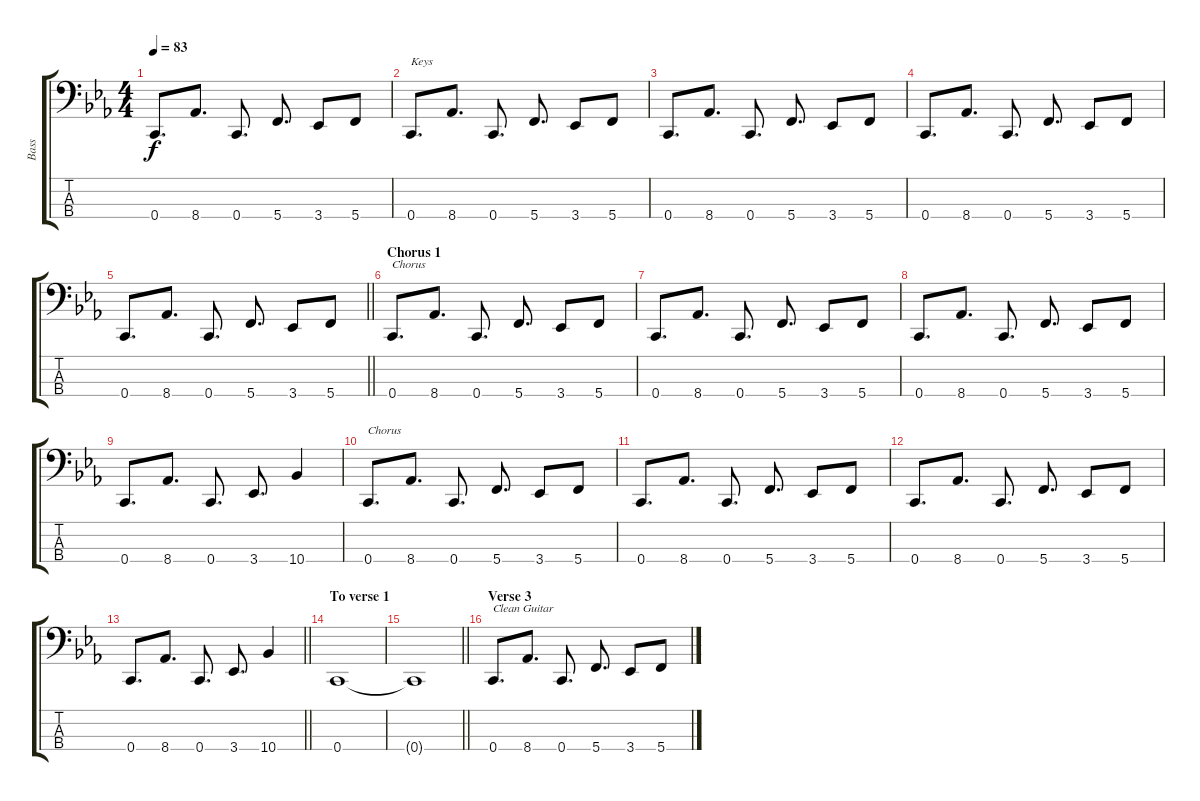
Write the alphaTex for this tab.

\track ("Bass" "Bass") {instrument acousticguitarsteel}
\staff {score tabs}
\tuning (F2 C2 G1 C1) {hide}
\ts (4 4)
\tempo 83
\clef f4
\ks cminor
0.4.8{d dy f} 8.4.8{d} 0.4.8{d} 5.4.8{d} 3.4.8 5.4.8 |
0.4.8{d txt "Keys"} 8.4.8{d} 0.4.8{d} 5.4.8{d} 3.4.8 5.4.8 |
0.4.8{d} 8.4.8{d} 0.4.8{d} 5.4.8{d} 3.4.8 5.4.8 |
0.4.8{d} 8.4.8{d} 0.4.8{d} 5.4.8{d} 3.4.8 5.4.8 |
\barLineRight lightlight
0.4.8{d} 8.4.8{d} 0.4.8{d} 5.4.8{d} 3.4.8 5.4.8 |
\section ("" "Chorus 1")
0.4.8{d txt "Chorus"} 8.4.8{d} 0.4.8{d} 5.4.8{d} 3.4.8 5.4.8 |
0.4.8{d} 8.4.8{d} 0.4.8{d} 5.4.8{d} 3.4.8 5.4.8 |
0.4.8{d} 8.4.8{d} 0.4.8{d} 5.4.8{d} 3.4.8 5.4.8 |
0.4.8{d} 8.4.8{d} 0.4.8{d} 3.4.8{d} 10.4.4 |
0.4.8{d txt "Chorus"} 8.4.8{d} 0.4.8{d} 5.4.8{d} 3.4.8 5.4.8 |
0.4.8{d} 8.4.8{d} 0.4.8{d} 5.4.8{d} 3.4.8 5.4.8 |
0.4.8{d} 8.4.8{d} 0.4.8{d} 5.4.8{d} 3.4.8 5.4.8 |
\barLineRight lightlight
0.4.8{d} 8.4.8{d} 0.4.8{d} 3.4.8{d} 10.4.4 |
\section ("" "To verse 1")
0.4.1 |
\barLineRight lightlight
0.4{t}.1 |
\section ("" "Verse 3")
0.4.8{d txt "Clean Guitar"} 8.4.8{d} 0.4.8{d} 5.4.8{d} 3.4.8 5.4.8
